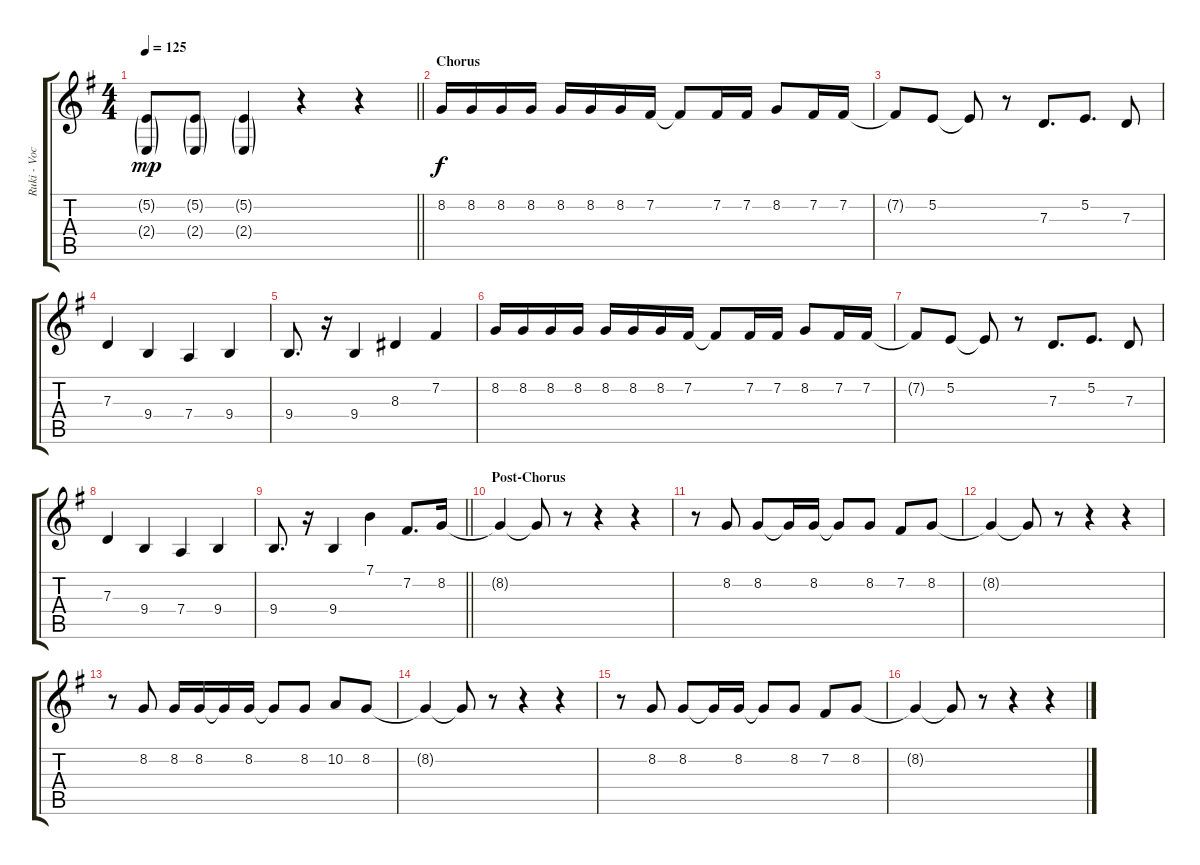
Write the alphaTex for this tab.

\track ("Ruki - Vocals" "Ruki - Voc") {instrument lead6voice}
\staff {score tabs}
\tuning (E4 B3 G3 D3 A2 E2) {hide}
\ts (4 4)
\tempo 125
\clef g2
\barLineRight lightlight
\ks eminor
(5.2{g} 2.4{g}).8{dy mp} (5.2{g} 2.4{g}).8 (5.2{g} 2.4{g}).4 r.4 r.4 |
\section ("" "Chorus")
8.2.16{dy f} 8.2.16 8.2.16 8.2.16 8.2.16 8.2.16 8.2.16 7.2.16 7.2{t}.8 7.2.16 7.2.16 8.2.8 7.2.16 7.2.16 |
7.2{t}.8 5.2.8 5.2{t}.8 r.8 7.3.8{d} 5.2.8{d} 7.3.8 |
7.3.4 9.4.4 7.4.4 9.4.4 |
9.4.8{d} r.16 9.4.4 8.3.4 7.2.4 |
8.2.16 8.2.16 8.2.16 8.2.16 8.2.16 8.2.16 8.2.16 7.2.16 7.2{t}.8 7.2.16 7.2.16 8.2.8 7.2.16 7.2.16 |
7.2{t}.8 5.2.8 5.2{t}.8 r.8 7.3.8{d} 5.2.8{d} 7.3.8 |
7.3.4 9.4.4 7.4.4 9.4.4 |
\barLineRight lightlight
9.4.8{d} r.16 9.4.4 7.1.4 7.2.8{d} 8.2.16 |
\section ("" "Post-Chorus")
8.2{t}.4 8.2{t}.8 r.8 r.4 r.4 |
r.8 8.2.8 8.2.8 8.2{t}.16 8.2.16 8.2{t}.8 8.2.8 7.2.8 8.2.8 |
8.2{t}.4 8.2{t}.8 r.8 r.4 r.4 |
r.8 8.2.8 8.2.16 8.2.16 8.2{t}.16 8.2.16 8.2{t}.8 8.2.8 10.2.8 8.2.8 |
8.2{t}.4 8.2{t}.8 r.8 r.4 r.4 |
r.8 8.2.8 8.2.8 8.2{t}.16 8.2.16 8.2{t}.8 8.2.8 7.2.8 8.2.8 |
8.2{t}.4 8.2{t}.8 r.8 r.4 r.4
